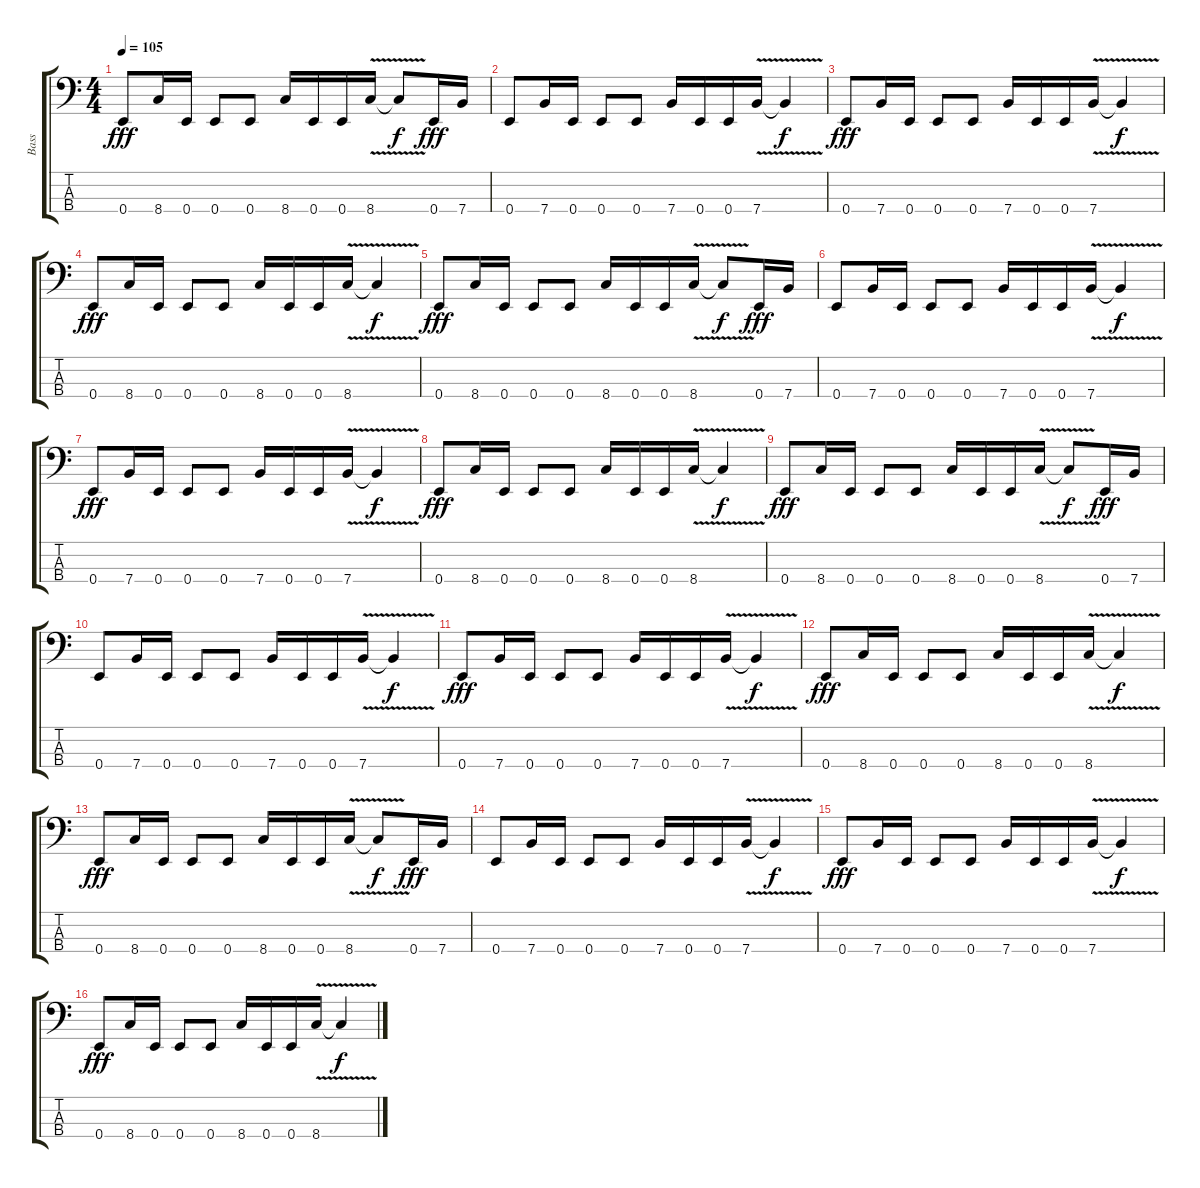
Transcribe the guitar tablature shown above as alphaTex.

\track ("Bass" "Bass") {instrument electricbassfinger}
\staff {score tabs}
\tuning (G2 D2 A1 E1) {hide}
\ts (4 4)
\tempo 105
\clef f4
\ks c
0.4.8{dy fff} 8.4.16 0.4.16 0.4.8 0.4.8 8.4.16 0.4.16 0.4.16 8.4{v}.16 8.4{t}.8{dy f} 0.4.16{dy fff} 7.4.16 |
0.4.8 7.4.16 0.4.16 0.4.8 0.4.8 7.4.16 0.4.16 0.4.16 7.4{v}.16 7.4{t}.4{dy f} |
0.4.8{dy fff} 7.4.16 0.4.16 0.4.8 0.4.8 7.4.16 0.4.16 0.4.16 7.4{v}.16 7.4{t}.4{dy f} |
0.4.8{dy fff} 8.4.16 0.4.16 0.4.8 0.4.8 8.4.16 0.4.16 0.4.16 8.4{v}.16 8.4{t}.4{dy f} |
0.4.8{dy fff} 8.4.16 0.4.16 0.4.8 0.4.8 8.4.16 0.4.16 0.4.16 8.4{v}.16 8.4{t}.8{dy f} 0.4.16{dy fff} 7.4.16 |
0.4.8 7.4.16 0.4.16 0.4.8 0.4.8 7.4.16 0.4.16 0.4.16 7.4{v}.16 7.4{t}.4{dy f} |
0.4.8{dy fff} 7.4.16 0.4.16 0.4.8 0.4.8 7.4.16 0.4.16 0.4.16 7.4{v}.16 7.4{t}.4{dy f} |
0.4.8{dy fff} 8.4.16 0.4.16 0.4.8 0.4.8 8.4.16 0.4.16 0.4.16 8.4{v}.16 8.4{t}.4{dy f} |
0.4.8{dy fff} 8.4.16 0.4.16 0.4.8 0.4.8 8.4.16 0.4.16 0.4.16 8.4{v}.16 8.4{t}.8{dy f} 0.4.16{dy fff} 7.4.16 |
0.4.8 7.4.16 0.4.16 0.4.8 0.4.8 7.4.16 0.4.16 0.4.16 7.4{v}.16 7.4{t}.4{dy f} |
0.4.8{dy fff} 7.4.16 0.4.16 0.4.8 0.4.8 7.4.16 0.4.16 0.4.16 7.4{v}.16 7.4{t}.4{dy f} |
0.4.8{dy fff} 8.4.16 0.4.16 0.4.8 0.4.8 8.4.16 0.4.16 0.4.16 8.4{v}.16 8.4{t}.4{dy f} |
0.4.8{dy fff} 8.4.16 0.4.16 0.4.8 0.4.8 8.4.16 0.4.16 0.4.16 8.4{v}.16 8.4{t}.8{dy f} 0.4.16{dy fff} 7.4.16 |
0.4.8 7.4.16 0.4.16 0.4.8 0.4.8 7.4.16 0.4.16 0.4.16 7.4{v}.16 7.4{t}.4{dy f} |
0.4.8{dy fff} 7.4.16 0.4.16 0.4.8 0.4.8 7.4.16 0.4.16 0.4.16 7.4{v}.16 7.4{t}.4{dy f} |
0.4.8{dy fff} 8.4.16 0.4.16 0.4.8 0.4.8 8.4.16 0.4.16 0.4.16 8.4{v}.16 8.4{t}.4{dy f}
